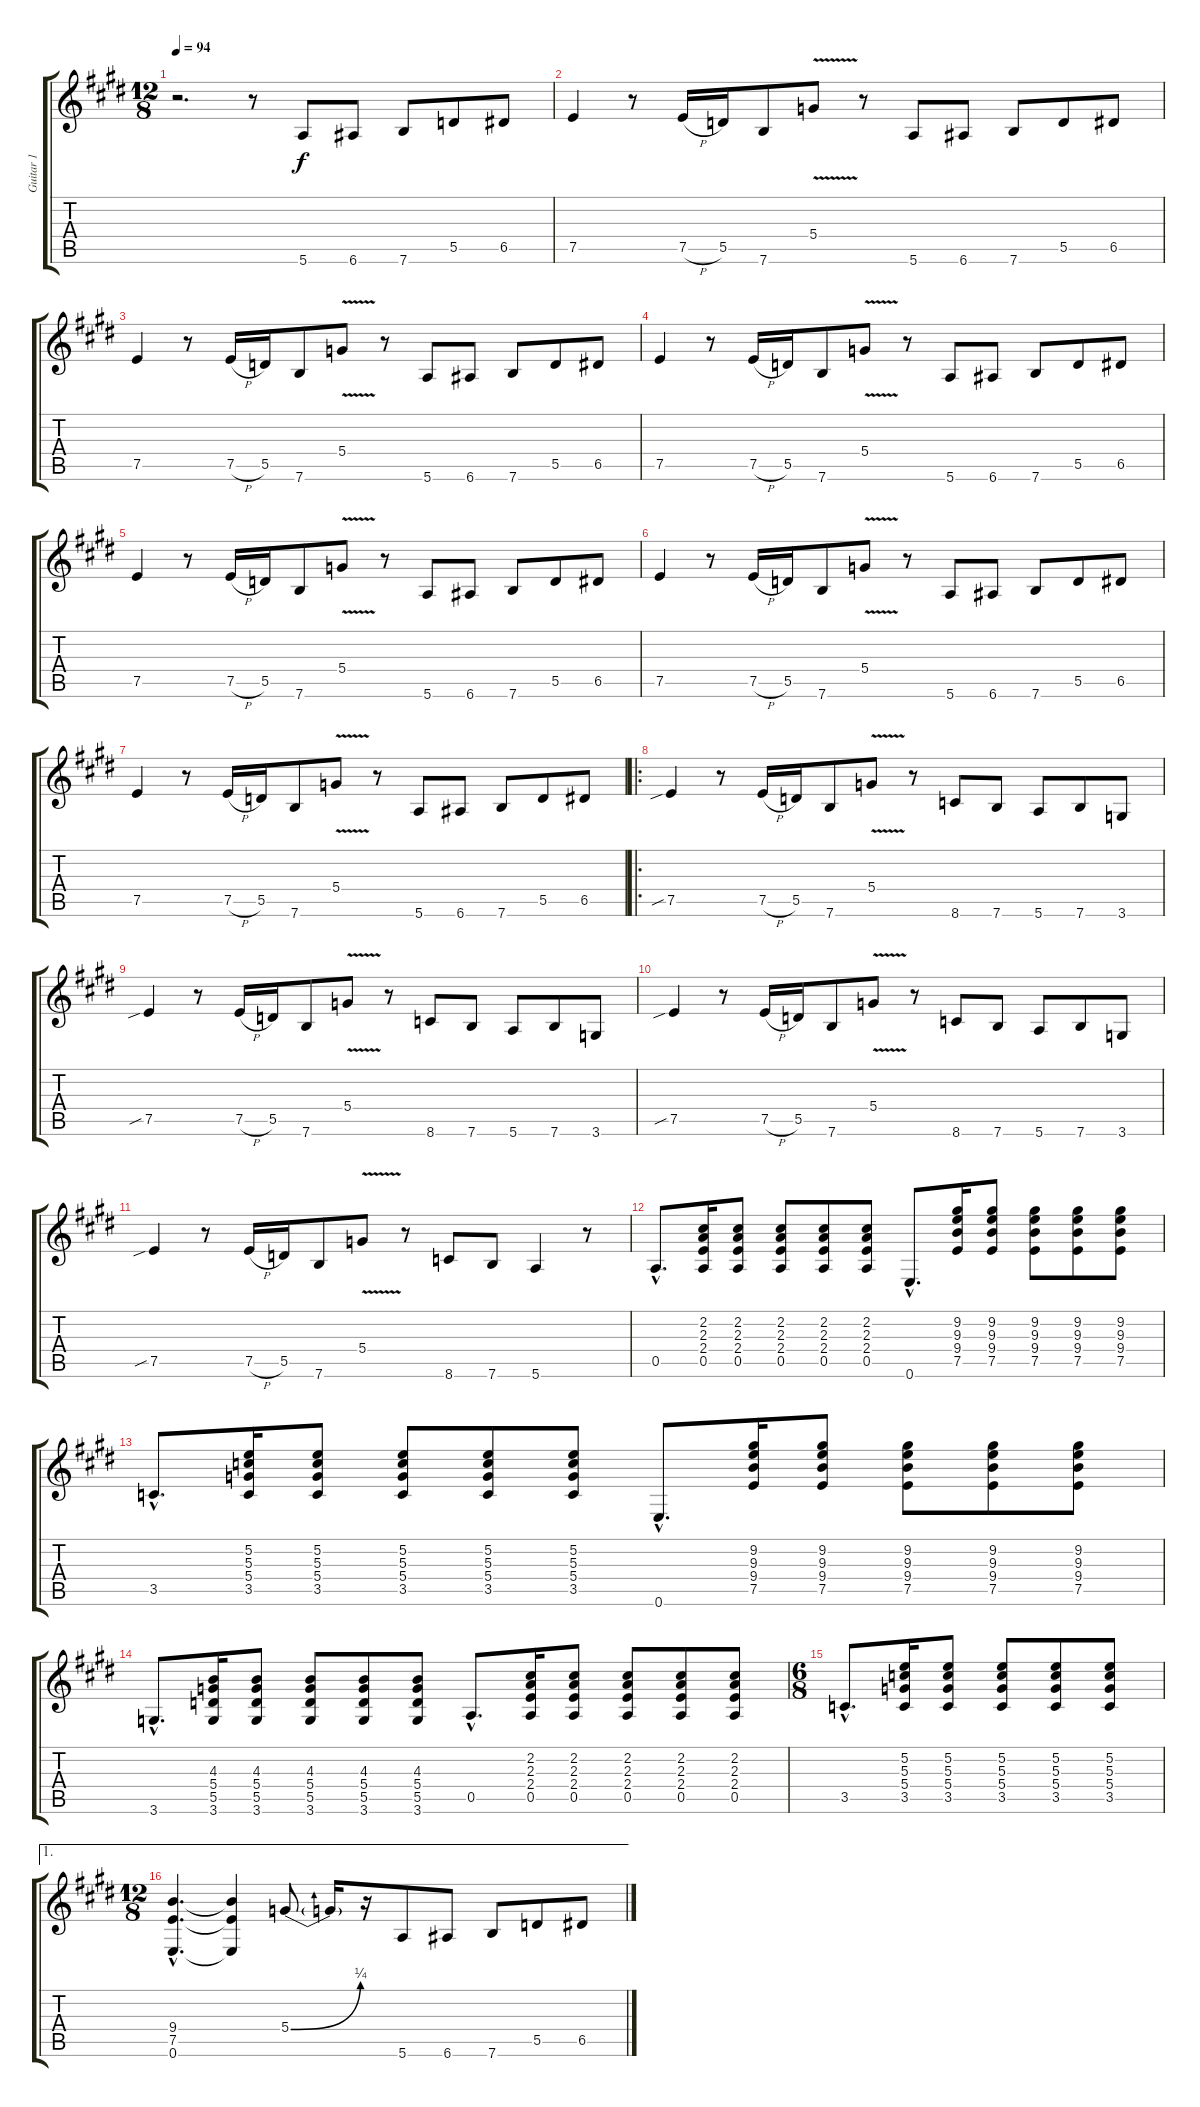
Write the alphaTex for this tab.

\track ("Guitar 1" "Guitar 1") {instrument distortionguitar}
\staff {score tabs}
\tuning (E4 B3 G3 D3 A2 E2) {hide}
\ts (12 8)
\tempo 94
\clef g2
\ks e
r.2{d dy f instrument distortionguitar} r.8 5.6.8 6.6.8 7.6.8 5.5.8 6.5.8 |
7.5.4 r.8 7.5{h}.16 5.5.16 7.6.8 5.4{v}.8 r.8 5.6.8 6.6.8 7.6.8 5.5.8 6.5.8 |
7.5.4 r.8 7.5{h}.16 5.5.16 7.6.8 5.4{v}.8 r.8 5.6.8 6.6.8 7.6.8 5.5.8 6.5.8 |
7.5.4 r.8 7.5{h}.16 5.5.16 7.6.8 5.4{v}.8 r.8 5.6.8 6.6.8 7.6.8 5.5.8 6.5.8 |
7.5.4 r.8 7.5{h}.16 5.5.16 7.6.8 5.4{v}.8 r.8 5.6.8 6.6.8 7.6.8 5.5.8 6.5.8 |
7.5.4 r.8 7.5{h}.16 5.5.16 7.6.8 5.4{v}.8 r.8 5.6.8 6.6.8 7.6.8 5.5.8 6.5.8 |
7.5.4 r.8 7.5{h}.16 5.5.16 7.6.8 5.4{v}.8 r.8 5.6.8 6.6.8 7.6.8 5.5.8 6.5.8 |
\ro
7.5{sib}.4 r.8 7.5{h}.16 5.5.16 7.6.8 5.4{v}.8 r.8 8.6.8 7.6.8 5.6.8 7.6.8 3.6.8 |
7.5{sib}.4 r.8 7.5{h}.16 5.5.16 7.6.8 5.4{v}.8 r.8 8.6.8 7.6.8 5.6.8 7.6.8 3.6.8 |
7.5{sib}.4 r.8 7.5{h}.16 5.5.16 7.6.8 5.4{v}.8 r.8 8.6.8 7.6.8 5.6.8 7.6.8 3.6.8 |
7.5{sib}.4 r.8 7.5{h}.16 5.5.16 7.6.8 5.4{v}.8 r.8 8.6.8 7.6.8 5.6.4 r.8 |
0.5{hac}.8{d volume 8 instrument distortionguitar} (2.2 2.3 2.4 0.5).16 (2.2 2.3 2.4 0.5).8 (2.2 2.3 2.4 0.5).8 (2.2 2.3 2.4 0.5).8 (2.2 2.3 2.4 0.5).8 0.6{hac}.8{d} (9.2 9.3 9.4 7.5).16 (9.2 9.3 9.4 7.5).8 (9.2 9.3 9.4 7.5).8 (9.2 9.3 9.4 7.5).8 (9.2 9.3 9.4 7.5).8 |
3.5{hac}.8{d} (5.2 5.3 5.4 3.5).16 (5.2 5.3 5.4 3.5).8 (5.2 5.3 5.4 3.5).8 (5.2 5.3 5.4 3.5).8 (5.2 5.3 5.4 3.5).8 0.6{hac}.8{d} (9.2 9.3 9.4 7.5).16 (9.2 9.3 9.4 7.5).8 (9.2 9.3 9.4 7.5).8 (9.2 9.3 9.4 7.5).8 (9.2 9.3 9.4 7.5).8 |
3.6{hac}.8{d} (4.3 5.4 5.5 3.6).16 (4.3 5.4 5.5 3.6).8 (4.3 5.4 5.5 3.6).8 (4.3 5.4 5.5 3.6).8 (4.3 5.4 5.5 3.6).8 0.5{hac}.8{d} (2.2 2.3 2.4 0.5).16 (2.2 2.3 2.4 0.5).8 (2.2 2.3 2.4 0.5).8 (2.2 2.3 2.4 0.5).8 (2.2 2.3 2.4 0.5).8 |
\ts (6 8)
3.5{hac}.8{d} (5.2 5.3 5.4 3.5).16 (5.2 5.3 5.4 3.5).8 (5.2 5.3 5.4 3.5).8 (5.2 5.3 5.4 3.5).8 (5.2 5.3 5.4 3.5).8 |
\ae 1
\ts (12 8)
(9.4{hac} 7.5{hac} 0.6{hac}).4{d volume 11 instrument distortionguitar} (9.4{t} 7.5{t} 0.6{t}).4 5.4{be (bend 0 0 60 1)}.8 5.4{t}.16 r.16 5.6.8 6.6.8 7.6.8 5.5.8 6.5.8
